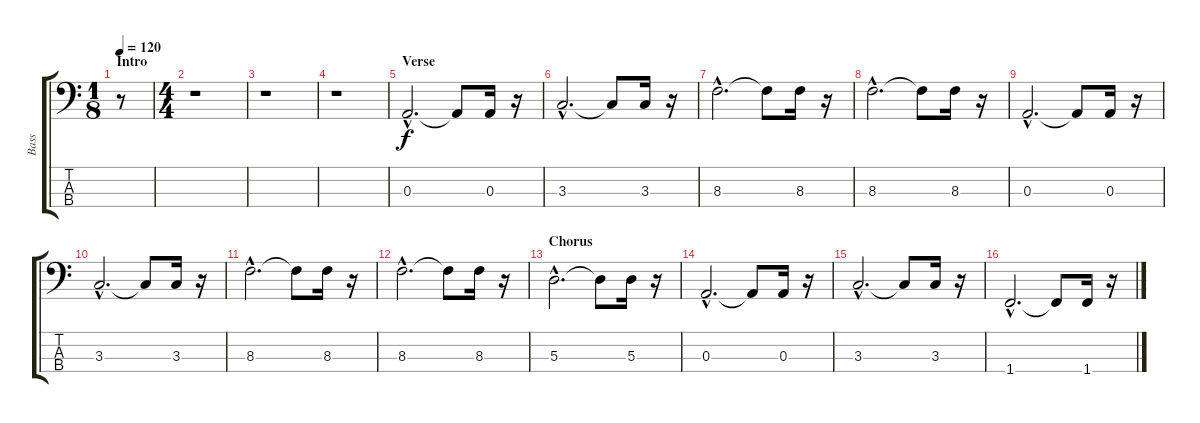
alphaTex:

\track ("Bass" "Bass") {instrument electricbassfinger}
\staff {score tabs}
\tuning (G2 D2 A1 E1) {hide}
\ts (1 8)
\section ("" "Intro")
\tempo 120
\clef f4
\ks c
r.8{dy f instrument electricbassfinger} |
\ts (4 4)
r.1 |
r.1 |
r.1 |
\section ("" "Verse")
0.3{hac}.2{d} 0.3{t}.8 0.3.16 r.16 |
3.3{hac}.2{d} 3.3{t}.8 3.3.16 r.16 |
8.3{hac}.2{d} 8.3{t}.8 8.3.16 r.16 |
8.3{hac}.2{d} 8.3{t}.8 8.3.16 r.16 |
0.3{hac}.2{d} 0.3{t}.8 0.3.16 r.16 |
3.3{hac}.2{d} 3.3{t}.8 3.3.16 r.16 |
8.3{hac}.2{d} 8.3{t}.8 8.3.16 r.16 |
8.3{hac}.2{d} 8.3{t}.8 8.3.16 r.16 |
\section ("" "Chorus")
5.3{hac}.2{d} 5.3{t}.8 5.3.16 r.16 |
0.3{hac}.2{d} 0.3{t}.8 0.3.16 r.16 |
3.3{hac}.2{d} 3.3{t}.8 3.3.16 r.16 |
1.4{hac}.2{d} 1.4{t}.8 1.4.16 r.16
